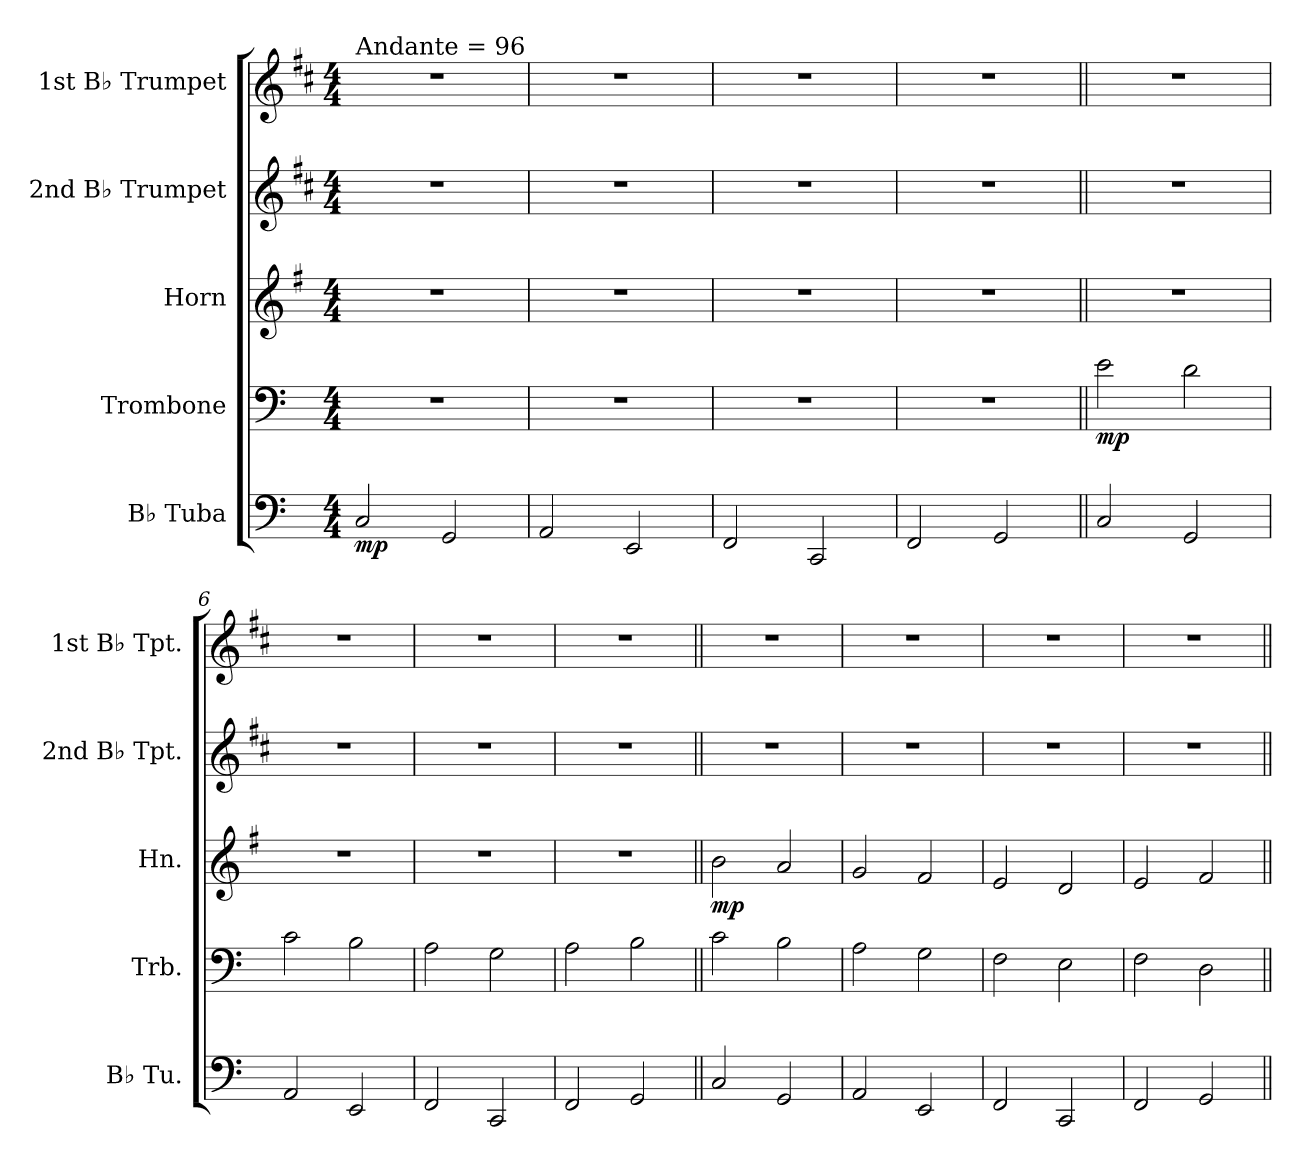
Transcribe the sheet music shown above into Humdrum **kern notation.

**kern	**dynam	**kern	**dynam	**kern	**dynam	**kern	**kern
*part5	*part5	*part4	*part4	*part3	*part3	*part2	*part1
*staff5	*staff5	*staff4	*staff4	*staff3	*staff3	*staff2	*staff1
*I"B♭ Tuba	*	*I"Trombone	*	*I"Horn	*	*I"2nd B♭ Trumpet	*I"1st B♭ Trumpet
*I'B♭ Tu.	*	*I'Trb.	*	*I'Hn.	*	*I'2nd B♭ Tpt.	*I'1st B♭ Tpt.
*clefF4	*	*clefF4	*	*clefG2	*	*clefG2	*clefG2
*	*	*	*	*ITrd4c7	*	*ITrd1c2	*ITrd1c2
*k[]	*	*k[]	*	*k[]	*	*k[]	*k[]
*C:	*	*C:	*	*C:	*	*C:	*C:
*M4/4	*	*M4/4	*	*M4/4	*	*M4/4	*M4/4
=1	=1	=1	=1	=1	=1	=1	=1
!	!	!	!	!	!	!	!LO:TX:a:t=Andante   = 96
!	!LO:DY:b	!	!	!	!	!	!
2C/	mp	1r	.	1r	.	1r	1r
2GG/	.	.	.	.	.	.	.
=2	=2	=2	=2	=2	=2	=2	=2
2AA/	.	1r	.	1r	.	1r	1r
2EE/	.	.	.	.	.	.	.
=3	=3	=3	=3	=3	=3	=3	=3
2FF/	.	1r	.	1r	.	1r	1r
2CC/	.	.	.	.	.	.	.
=4	=4	=4	=4	=4	=4	=4	=4
2FF/	.	1r	.	1r	.	1r	1r
2GG/	.	.	.	.	.	.	.
=5||	=5||	=5||	=5||	=5||	=5||	=5||	=5||
!	!	!	!LO:DY:b	!	!	!	!
2C/	.	2e\	mp	1r	.	1r	1r
2GG/	.	2d\	.	.	.	.	.
=6	=6	=6	=6	=6	=6	=6	=6
2AA/	.	2c\	.	1r	.	1r	1r
2EE/	.	2B\	.	.	.	.	.
=7	=7	=7	=7	=7	=7	=7	=7
2FF/	.	2A\	.	1r	.	1r	1r
2CC/	.	2G\	.	.	.	.	.
=8	=8	=8	=8	=8	=8	=8	=8
2FF/	.	2A\	.	1r	.	1r	1r
2GG/	.	2B\	.	.	.	.	.
=9||	=9||	=9||	=9||	=9||	=9||	=9||	=9||
!	!	!	!	!	!LO:DY:b	!	!
2C/	.	2c\	.	2e\	mp	1r	1r
2GG/	.	2B\	.	2d/	.	.	.
=10	=10	=10	=10	=10	=10	=10	=10
2AA/	.	2A\	.	2c/	.	1r	1r
2EE/	.	2G\	.	2B/	.	.	.
=11	=11	=11	=11	=11	=11	=11	=11
2FF/	.	2F\	.	2A/	.	1r	1r
2CC/	.	2E\	.	2G/	.	.	.
=12	=12	=12	=12	=12	=12	=12	=12
2FF/	.	2F\	.	2A/	.	1r	1r
2GG/	.	2D\	.	2B/	.	.	.
=||	=||	=||	=||	=||	=||	=||	=||
*-	*-	*-	*-	*-	*-	*-	*-
